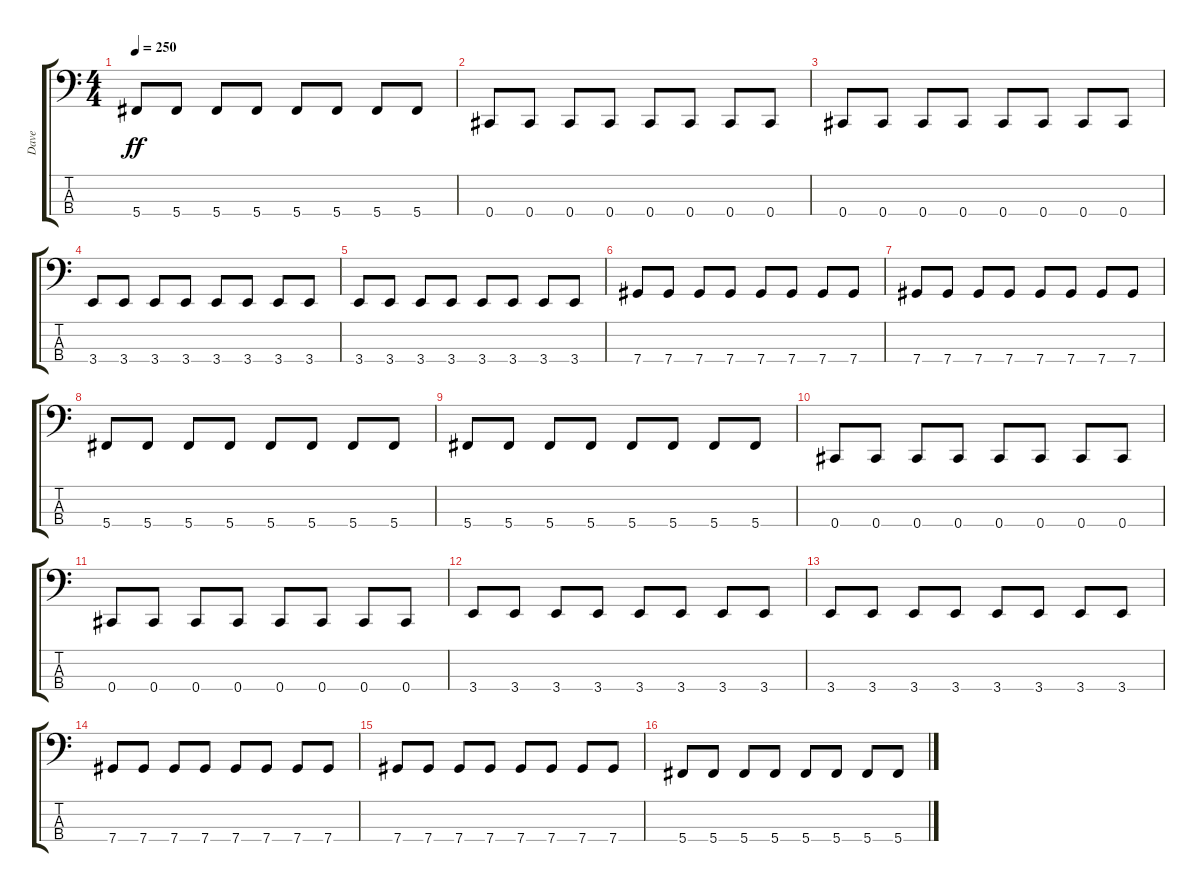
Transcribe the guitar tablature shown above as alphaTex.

\track ("Dave" "Dave") {instrument electricbassfinger}
\staff {score tabs}
\tuning (E2 B1 Gb1 Db1) {hide}
\ts (4 4)
\tempo 250
\clef f4
\ks c
5.4.8{dy ff} 5.4.8 5.4.8 5.4.8 5.4.8 5.4.8 5.4.8 5.4.8 |
0.4.8 0.4.8 0.4.8 0.4.8 0.4.8 0.4.8 0.4.8 0.4.8 |
0.4.8 0.4.8 0.4.8 0.4.8 0.4.8 0.4.8 0.4.8 0.4.8 |
3.4.8 3.4.8 3.4.8 3.4.8 3.4.8 3.4.8 3.4.8 3.4.8 |
3.4.8 3.4.8 3.4.8 3.4.8 3.4.8 3.4.8 3.4.8 3.4.8 |
7.4.8 7.4.8 7.4.8 7.4.8 7.4.8 7.4.8 7.4.8 7.4.8 |
7.4.8 7.4.8 7.4.8 7.4.8 7.4.8 7.4.8 7.4.8 7.4.8 |
5.4.8 5.4.8 5.4.8 5.4.8 5.4.8 5.4.8 5.4.8 5.4.8 |
5.4.8 5.4.8 5.4.8 5.4.8 5.4.8 5.4.8 5.4.8 5.4.8 |
0.4.8 0.4.8 0.4.8 0.4.8 0.4.8 0.4.8 0.4.8 0.4.8 |
0.4.8 0.4.8 0.4.8 0.4.8 0.4.8 0.4.8 0.4.8 0.4.8 |
3.4.8 3.4.8 3.4.8 3.4.8 3.4.8 3.4.8 3.4.8 3.4.8 |
3.4.8 3.4.8 3.4.8 3.4.8 3.4.8 3.4.8 3.4.8 3.4.8 |
7.4.8 7.4.8 7.4.8 7.4.8 7.4.8 7.4.8 7.4.8 7.4.8 |
7.4.8 7.4.8 7.4.8 7.4.8 7.4.8 7.4.8 7.4.8 7.4.8 |
5.4.8 5.4.8 5.4.8 5.4.8 5.4.8 5.4.8 5.4.8 5.4.8
